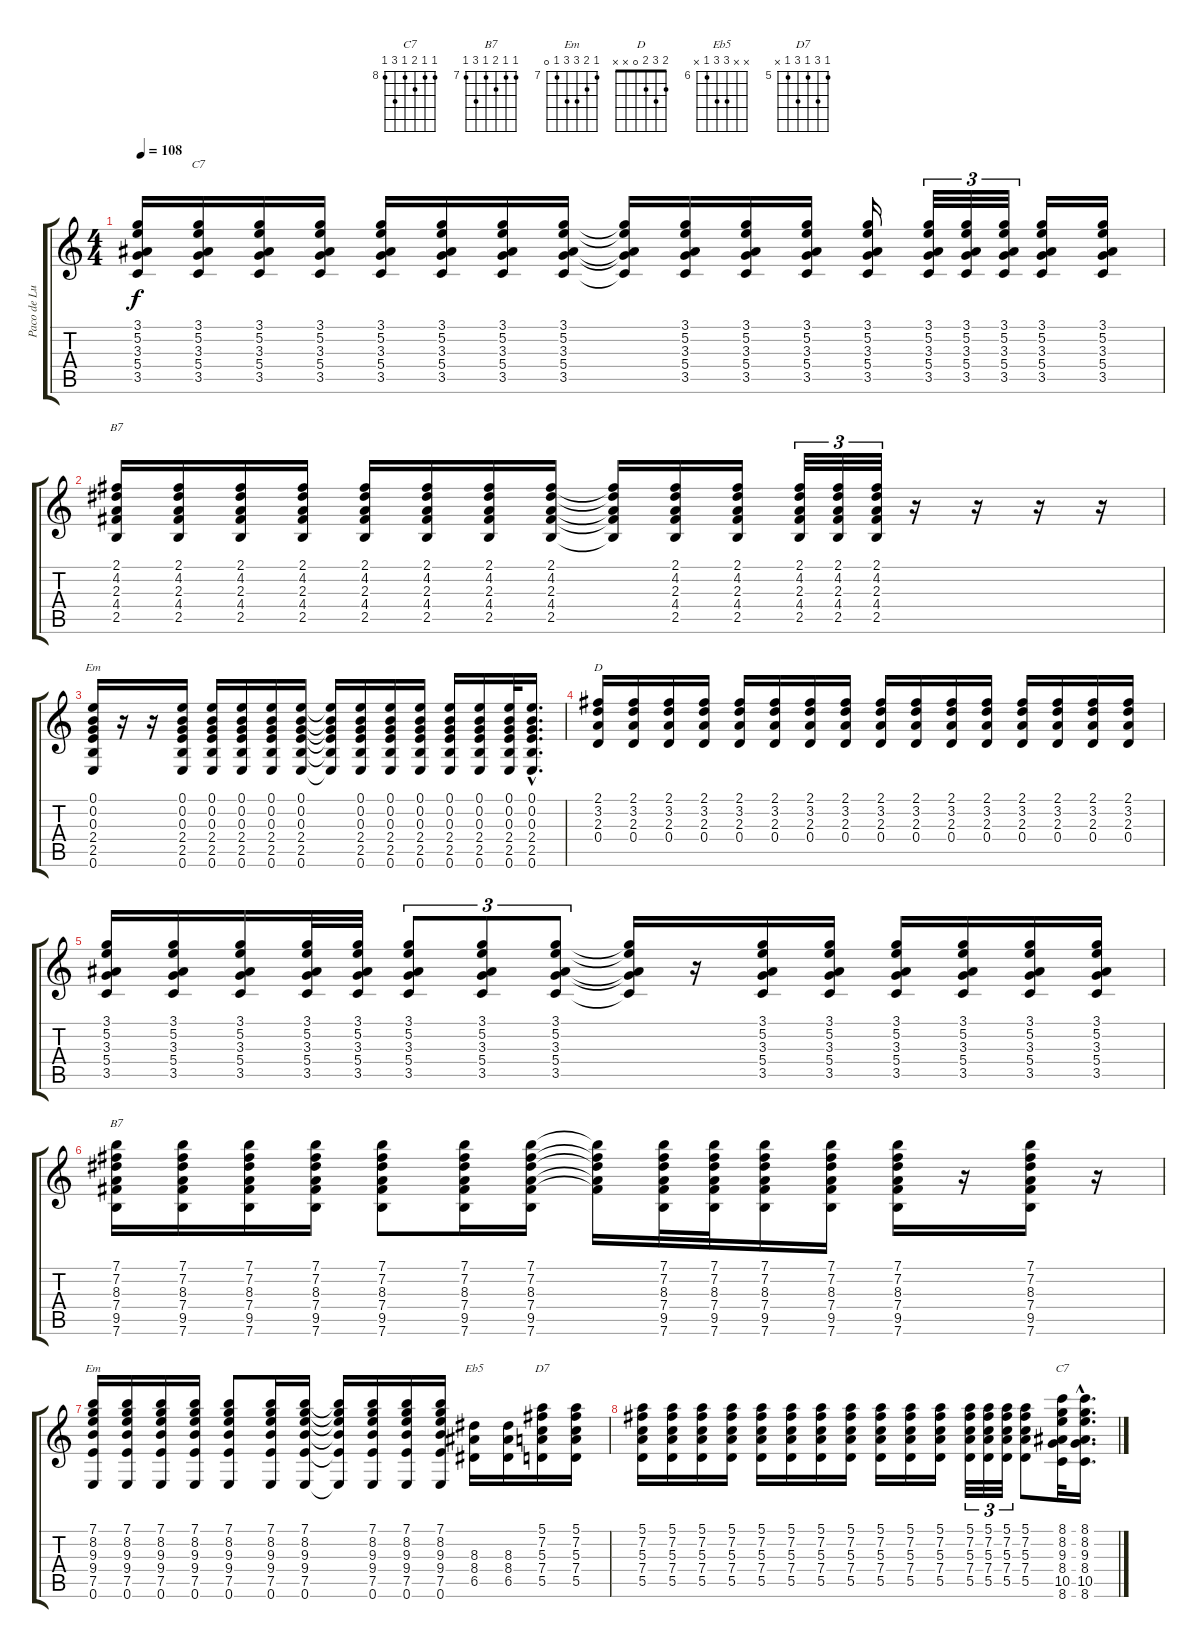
\track ("Paco de Lucia" "Paco de Lu") {instrument acousticguitarnylon}
\staff {score tabs}
\tuning (E4 B3 G3 D3 A2 E2) {hide}
\chord ("C7" 3 5 3 5 3 x)
\chord ("B7" 2 4 2 4 2 x)
\chord ("Em" 0 0 0 2 2 0)
\chord ("D" 2 3 2 0 x x)
\chord ("B7" 7 7 8 7 9 7) {firstfret 7}
\chord ("Em" 7 8 9 9 7 0) {firstfret 7}
\chord ("Eb5" x x 8 8 6 x) {firstfret 6}
\chord ("D7" 5 7 5 7 5 x) {firstfret 5}
\chord ("C7" 8 8 9 8 10 8) {firstfret 8}
\ts (4 4)
\tempo 108
\clef g2
\ks c
(3.1{t} 5.2{t} 3.3{t} 5.4{t} 3.5{t}).16{dy f volume 13} (3.1 5.2 3.3 5.4 3.5).16{ch "C7"} (3.1 5.2 3.3 5.4 3.5).16 (3.1 5.2 3.3 5.4 3.5).16 (3.1 5.2 3.3 5.4 3.5).16 (3.1 5.2 3.3 5.4 3.5).16 (3.1 5.2 3.3 5.4 3.5).16 (3.1 5.2 3.3 5.4 3.5).16 (3.1{t} 5.2{t} 3.3{t} 5.4{t} 3.5{t}).16 (3.1 5.2 3.3 5.4 3.5).16 (3.1 5.2 3.3 5.4 3.5).16 (3.1 5.2 3.3 5.4 3.5).16 (3.1 5.2 3.3 5.4 3.5).16 (3.1 5.2 3.3 5.4 3.5).32{tu (3 2)} (3.1 5.2 3.3 5.4 3.5).32{tu (3 2)} (3.1 5.2 3.3 5.4 3.5).32{tu (3 2)} (3.1 5.2 3.3 5.4 3.5).16 (3.1 5.2 3.3 5.4 3.5).16 |
(2.1 4.2 2.3 4.4 2.5).16{ch "B7" volume 13} (2.1 4.2 2.3 4.4 2.5).16 (2.1 4.2 2.3 4.4 2.5).16 (2.1 4.2 2.3 4.4 2.5).16 (2.1 4.2 2.3 4.4 2.5).16 (2.1 4.2 2.3 4.4 2.5).16 (2.1 4.2 2.3 4.4 2.5).16 (2.1 4.2 2.3 4.4 2.5).16 (2.1{t} 4.2{t} 2.3{t} 4.4{t} 2.5{t}).16 (2.1 4.2 2.3 4.4 2.5).16 (2.1 4.2 2.3 4.4 2.5).16 (2.1 4.2 2.3 4.4 2.5).32{tu (3 2)} (2.1 4.2 2.3 4.4 2.5).32{tu (3 2)} (2.1 4.2 2.3 4.4 2.5).32{tu (3 2)} r.16 r.16 r.16 r.16 |
(0.1 0.2 0.3 2.4 2.5 0.6).16{ch "Em" volume 12} r.16 r.16 (0.1 0.2 0.3 2.4 2.5 0.6).16 (0.1 0.2 0.3 2.4 2.5 0.6).16 (0.1 0.2 0.3 2.4 2.5 0.6).16 (0.1 0.2 0.3 2.4 2.5 0.6).16 (0.1 0.2 0.3 2.4 2.5 0.6).16 (0.1{t} 0.2{t} 0.3{t} 2.4{t} 2.5{t} 0.6{t}).16 (0.1 0.2 0.3 2.4 2.5 0.6).16 (0.1 0.2 0.3 2.4 2.5 0.6).16 (0.1 0.2 0.3 2.4 2.5 0.6).16 (0.1 0.2 0.3 2.4 2.5 0.6).16 (0.1 0.2 0.3 2.4 2.5 0.6).16 (0.1 0.2 0.3 2.4 2.5 0.6).32 (0.1{hac} 0.2{hac} 0.3{hac} 2.4{hac} 2.5{hac} 0.6{hac}).16{d} |
(2.1 3.2 2.3 0.4).16{ch "D" volume 13} (2.1 3.2 2.3 0.4).16 (2.1 3.2 2.3 0.4).16 (2.1 3.2 2.3 0.4).16 (2.1 3.2 2.3 0.4).16 (2.1 3.2 2.3 0.4).16 (2.1 3.2 2.3 0.4).16 (2.1 3.2 2.3 0.4).16 (2.1 3.2 2.3 0.4).16 (2.1 3.2 2.3 0.4).16 (2.1 3.2 2.3 0.4).16 (2.1 3.2 2.3 0.4).16 (2.1 3.2 2.3 0.4).16 (2.1 3.2 2.3 0.4).16 (2.1 3.2 2.3 0.4).16 (2.1 3.2 2.3 0.4).16 |
(3.1 5.2 3.3 5.4 3.5).16{volume 13} (3.1 5.2 3.3 5.4 3.5).16 (3.1 5.2 3.3 5.4 3.5).16 (3.1 5.2 3.3 5.4 3.5).32 (3.1 5.2 3.3 5.4 3.5).32 (3.1 5.2 3.3 5.4 3.5).8{tu (3 2)} (3.1 5.2 3.3 5.4 3.5).8{tu (3 2)} (3.1 5.2 3.3 5.4 3.5).8{tu (3 2)} (3.1{t} 5.2{t} 3.3{t} 5.4{t} 3.5{t}).16 r.16 (3.1 5.2 3.3 5.4 3.5).16 (3.1 5.2 3.3 5.4 3.5).16 (3.1 5.2 3.3 5.4 3.5).16 (3.1 5.2 3.3 5.4 3.5).16 (3.1 5.2 3.3 5.4 3.5).16 (3.1 5.2 3.3 5.4 3.5).16 |
(7.1 7.2 8.3 7.4 9.5 7.6).16{ch "B7" volume 13} (7.1 7.2 8.3 7.4 9.5 7.6).16 (7.1 7.2 8.3 7.4 9.5 7.6).16 (7.1 7.2 8.3 7.4 9.5 7.6).16 (7.1 7.2 8.3 7.4 9.5 7.6).8 (7.1 7.2 8.3 7.4 9.5 7.6).16 (7.1 7.2 8.3 7.4 9.5 7.6).16 (7.1{t} 7.2{t} 8.3{t} 7.4{t} 9.5{t}).16 (7.1 7.2 8.3 7.4 9.5 7.6).32 (7.1 7.2 8.3 7.4 9.5 7.6).32 (7.1 7.2 8.3 7.4 9.5 7.6).16 (7.1 7.2 8.3 7.4 9.5 7.6).16 (7.1 7.2 8.3 7.4 9.5 7.6).16 r.16 (7.1 7.2 8.3 7.4 9.5 7.6).16 r.16 |
(7.1 8.2 9.3 9.4 7.5 0.6).16{ch "Em" volume 13} (7.1 8.2 9.3 9.4 7.5 0.6).16 (7.1 8.2 9.3 9.4 7.5 0.6).16 (7.1 8.2 9.3 9.4 7.5 0.6).16 (7.1 8.2 9.3 9.4 7.5 0.6).8 (7.1 8.2 9.3 9.4 7.5 0.6).16 (7.1 8.2 9.3 9.4 7.5 0.6).16 (7.1{t} 8.2{t} 9.3{t} 9.4{t} 7.5{t} 0.6{t}).16 (7.1 8.2 9.3 9.4 7.5 0.6).16 (7.1 8.2 9.3 9.4 7.5 0.6).16 (7.1 8.2 9.3 9.4 7.5 0.6).16 (8.3 8.4 6.5).16{ch "Eb5"} (8.3 8.4 6.5).16 (5.1 7.2 5.3 7.4 5.5).16{ch "D7"} (5.1 7.2 5.3 7.4 5.5).16 |
(5.1 7.2 5.3 7.4 5.5).16{volume 13} (5.1 7.2 5.3 7.4 5.5).16 (5.1 7.2 5.3 7.4 5.5).16 (5.1 7.2 5.3 7.4 5.5).16 (5.1 7.2 5.3 7.4 5.5).16 (5.1 7.2 5.3 7.4 5.5).16 (5.1 7.2 5.3 7.4 5.5).16 (5.1 7.2 5.3 7.4 5.5).16 (5.1 7.2 5.3 7.4 5.5).16 (5.1 7.2 5.3 7.4 5.5).16 (5.1 7.2 5.3 7.4 5.5).16 (5.1 7.2 5.3 7.4 5.5).32{tu (3 2)} (5.1 7.2 5.3 7.4 5.5).32{tu (3 2)} (5.1 7.2 5.3 7.4 5.5).32{tu (3 2)} (5.1 7.2 5.3 7.4 5.5).8 (8.1 8.2 9.3 8.4 10.5 8.6).32{ch "C7"} (8.1{hac} 8.2{hac} 9.3{hac} 8.4{hac} 10.5{hac} 8.6{hac}).16{d}
